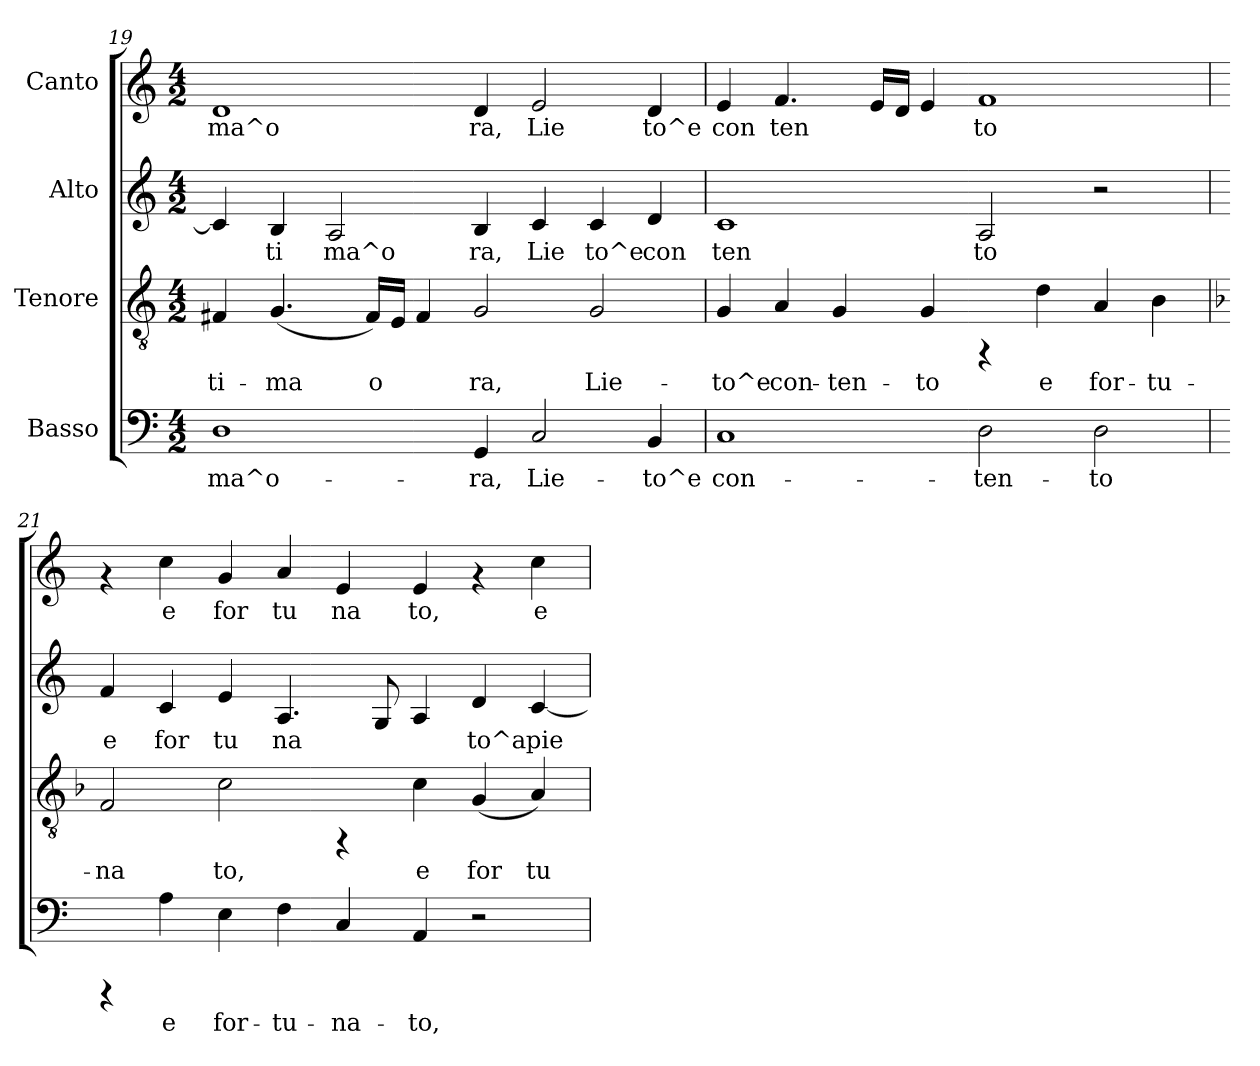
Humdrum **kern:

**kern	**text	**kern	**text	**kern	**text	**kern	**text
*part4	*part4	*part3	*part3	*part2	*part2	*part1	*part1
*staff4	*staff4	*staff3	*staff3	*staff2	*staff2	*staff1	*staff1
*I"Basso	*	*I"Tenore	*	*I"Alto	*	*I"Canto	*
*clefF4	*	*clefGv2	*	*clefG2	*	*clefG2	*
*M4/2	*	*M4/2	*	*M4/2	*	*M4/2	*
=19	=19	=19	=19	=19	=19	=19	=19
!	!LO:LY:b:cj	!	!LO:LY:b:cj	!	!LO:LY:b:cj	!	!LO:LY:b:cj
1D	-ma^o-	4F#X/	-ti-	4c/]	.	1d	ma^o
!	!	!	!LO:LY:b:cj	!	!LO:LY:b:cj	!	!
.	.	(<4.G/	-ma	4B/	ti	.	.
!	!	!	!	!	!LO:LY:b:cj	!	!
.	.	.	.	2A/	ma^o	.	.
!	!	!	!LO:LY:b:cj	!	!	!	!
.	.	16F#/L)	o-	.	.	.	.
!	!	!	!LO:LY:b:cj	!	!	!	!
.	.	16E/J	--	.	.	.	.
!	!	!	!LO:LY:b:cj	!	!	!	!
.	.	4F#/	--	.	.	.	.
!	!LO:LY:b:cj	!	!LO:LY:b:cj	!	!LO:LY:b:cj	!	!LO:LY:b:cj
4GG/	-ra,	2G/	-ra,	4B/	ra,	4d/	ra,
!	!LO:LY:b:cj	!	!	!	!LO:LY:b:cj	!	!LO:LY:b:cj
2C/	Lie-	.	.	4c/	Lie	2e/	Lie
!	!	!	!LO:LY:b:cj	!	!LO:LY:b:cj	!	!
.	.	2G/	Lie-	4c/	to^e	.	.
!	!LO:LY:b:cj	!	!	!	!LO:LY:b:cj	!	!LO:LY:b:cj
4BB/	-to^e	.	.	4d/	con	4d/	to^e
=20	=20	=20	=20	=20	=20	=20	=20
!	!LO:LY:b:cj	!	!LO:LY:b:cj	!	!LO:LY:b:cj	!	!LO:LY:b:cj
1C	con-	4G/	-to^e	1c	ten	4e/	con
!	!	!	!LO:LY:b:cj	!	!	!	!LO:LY:b:cj
.	.	4A/	con-	.	.	4.f/	ten
!	!	!	!LO:LY:b:cj	!	!	!	!
.	.	4G/	-ten-	.	.	.	.
!	!	!	!	!	!	!	!LO:LY:b:cj
.	.	.	.	.	.	16e/L	.
!	!	!	!	!	!	!	!LO:LY:b:cj
.	.	.	.	.	.	16d/J	.
!	!	!	!LO:LY:b:cj	!	!	!	!LO:LY:b:cj
.	.	4G/	-to	.	.	4e/	.
!	!LO:LY:b:cj	!	!	!	!LO:LY:b:cj	!	!LO:LY:b:cj
2D\	-ten-	4rFF	.	2A/	to	1f	to
!	!	!	!LO:LY:b:cj	!	!	!	!
.	.	4d\	e	.	.	.	.
!	!LO:LY:b:cj	!	!LO:LY:b:cj	!	!	!	!
2D\	-to	4A/	for-	2r	.	.	.
!	!	!	!LO:LY:b:cj	!	!	!	!
.	.	4B\	-tu-	.	.	.	.
!!LO:PB:g=z
=21	=21	=21	=21	=21	=21	=21	=21
*	*	*k[b-]	*	*	*	*	*
*	*	*F:	*	*	*	*	*
!	!	!	!LO:LY:b:cj	!	!LO:LY:b:cj	!	!
4rCCC	.	2F/	-na	4f/	e	4rf	.
!	!LO:LY:b:cj	!	!	!	!LO:LY:b:cj	!	!LO:LY:b:cj
4A\	e	.	.	4c/	for	4cc\	e
!	!LO:LY:b:cj	!	!LO:LY:b:cj	!	!LO:LY:b:cj	!	!LO:LY:b:cj
4E\	for-	2c\	to,	4e/	tu	4g/	for
!	!LO:LY:b:cj	!	!	!	!LO:LY:b:cj	!	!LO:LY:b:cj
4F\	-tu-	.	.	4.A/	na	4a/	tu
!	!LO:LY:b:cj	!	!	!	!	!	!LO:LY:b:cj
4C/	-na-	4rFF	.	.	.	4e/	na
!	!	!	!	!	!LO:LY:b:cj	!	!
.	.	.	.	8G/	.	.	.
!	!LO:LY:b:cj	!	!LO:LY:b:cj	!	!LO:LY:b:cj	!	!LO:LY:b:cj
4AA/	-to,	4c\	e	4A/	.	4e/	to,
!	!	!	!LO:LY:b:cj	!	!LO:LY:b:cj	!	!
2r	.	(>4G/	for	4d/	to^a	4rf	.
!	!	!	!LO:LY:b:cj	!	!LO:LY:b:cj	!	!LO:LY:b:cj
.	.	4A/)	tu	[<4c/	pie	4cc\	e
=	=	=	=	=	=	=	=
*-	*-	*-	*-	*-	*-	*-	*-
